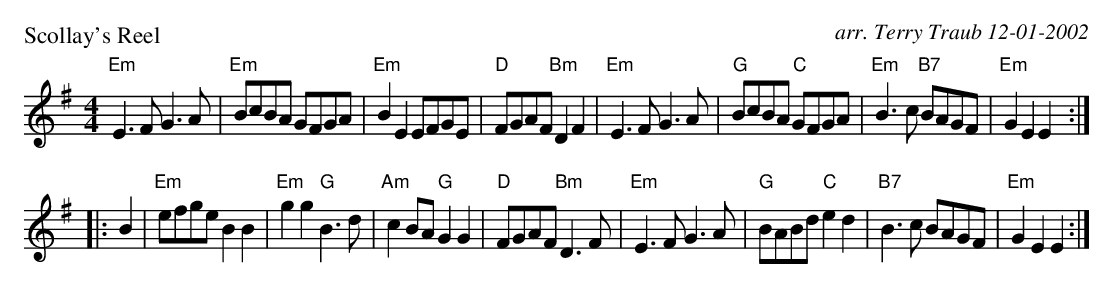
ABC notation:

X:1
P: Scollay's Reel
C: arr. Terry Traub 12-01-2002
M: 4/4
K: Em
"Em"E3F G3A| "Em"BcBA GFGA| "Em"B2 E2 EFGE| "D"FGAF "Bm"D2F2|\
"Em"E3F G3A| "G"BcBA "C"GFGA| "Em"B3c "B7"BAGF| "Em"G2E2 E2 :|
|: B2|"Em"efge B2B2| "Em"g2g2 "G"B3 d| "Am"c2BA "G"G2G2| "D"FGAF "Bm"D3F|\
"Em"E3F G3A| "G"BABd "C"e2 d2| "B7"B3c BAGF| "Em"G2 E2 E2 :|
